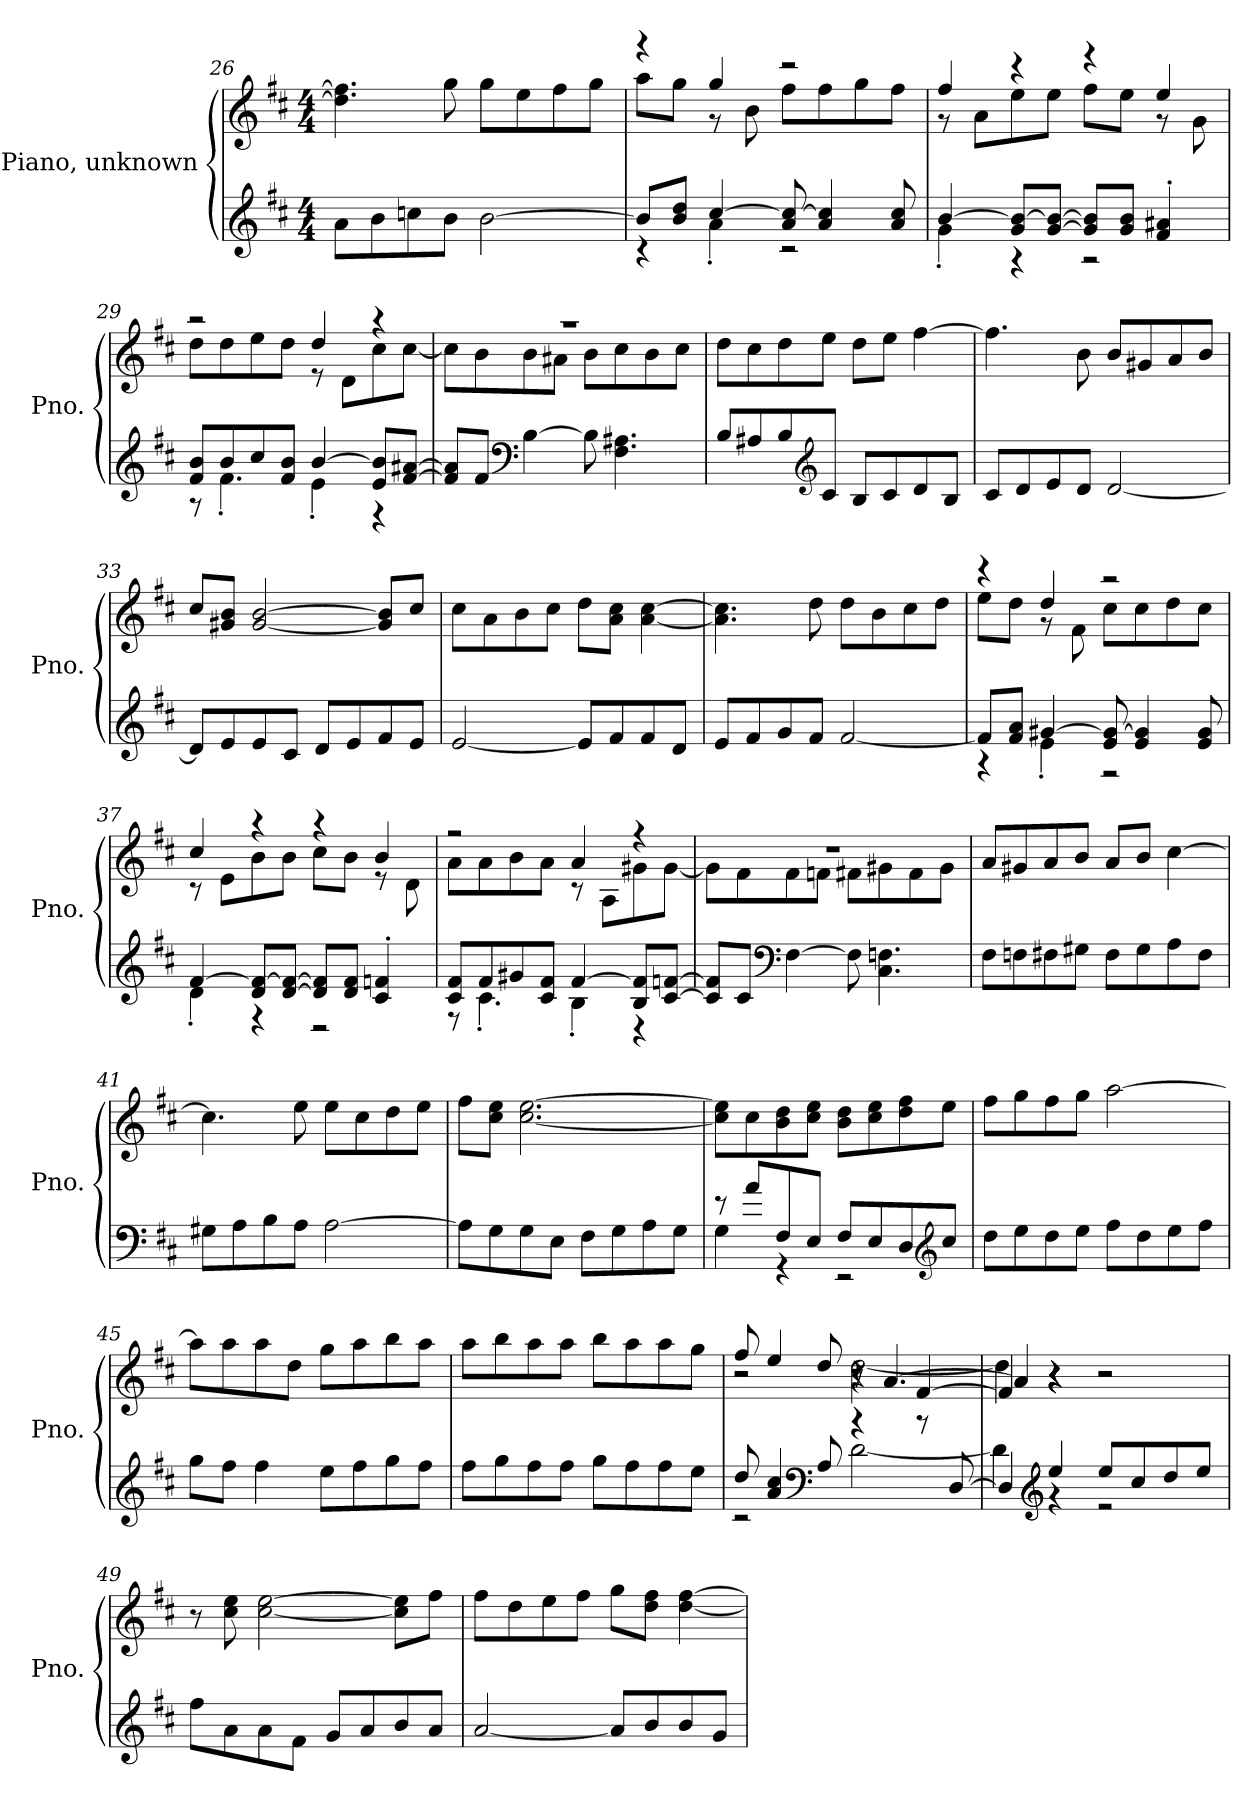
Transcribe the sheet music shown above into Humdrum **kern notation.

**kern	**kern
*part1	*part1
*staff2	*staff1
*I"Piano, unknown	*
*I'Pno.	*
*clefG2	*clefG2
*k[f#c#]	*k[f#c#]
*M4/4	*M4/4
=26	=26
8a\L	4.dd\] 4.ff#\]
8b\	.
8ccn\	.
8b\J	8gg\
[2b\	8gg\L
.	8ee\
.	8ff#\
.	8gg\J
=27	=27
*^	*^
8b/L]	4r	4r	8aa\L
8b/ 8dd/J	.	.	8gg\J
[4cc#/	4a'\	4gg/	8r
.	.	.	8b\
8a/ 8cc#/_	2r	2r	8ff#\L
4a/ 4cc#/]	.	.	8ff#\
.	.	.	8gg\
8a/ 8cc#/	.	.	8ff#\J
=28	=28	=28	=28
[4b/	4g'\	4ff#/	8r
.	.	.	8a\L
8g/ 8b/_L	4r	4r	8ee\
[8g/ 8b/_J	.	.	8ee\J
8g/] 8b/]L	2r	4r	8ff#\L
8g/ 8b/J	.	.	8ee\J
4f#/' 4a#X/'	.	4ee/	8r
.	.	.	8g\
!!LO:LB:g=z	!!
=29	=29	=29	=29
8f#/ 8b/L	8r	2r	8dd\L
8b/	4.f#'\	.	8dd\
8cc#/	.	.	8ee\
8f#/ 8b/J	.	.	8dd\J
[4b/	4e'\	4dd/	8r
.	.	.	8d\L
8e/ 8b/]L	4r	4r	8cc#\
[8f#/ [8a#X/J	.	.	[8cc#\J
*v	*v	*	*
=30	=30	=30
8f#/] 8a#/]L	1r	8cc#\L]
8f#/J	.	8b\
*clefF4	*	*
[4B\	.	8b\
.	.	8a#X\J
8B\]	.	8b\L
4.F#\ 4.A#X\	.	8cc#\
.	.	8b\
.	.	8cc#\J
*	*v	*v
=31	=31
8B/L	8dd\L
8A#X/	8cc#\
8B/	8dd\
*clefG2	*
8c#/J	8ee\J
8B/L	8dd\L
8c#/	8ee\J
8d/	[4ff#\
8B/J	.
=32	=32
8c#/L	4.ff#\]
8d/	.
8e/	.
8d/J	8b\
[2d/	8b/L
.	8g#X/
.	8a/
.	8b/J
!!LO:LB:g=z
=33	=33
8d/L]	8cc#/L
8e/	8g#X/ 8b/J
8e/	[2g#/ [2b/
8c#/J	.
8d/L	.
8e/	.
8f#/	8g#/] 8b/]L
8e/J	8cc#/J
=34	=34
[2e/	8cc#\L
.	8a\
.	8b\
.	8cc#\J
8e/L]	8dd\L
8f#/	8a\ 8cc#\J
8f#/	[4a\ [4cc#\
8d/J	.
=35	=35
8e/L	4.a\] 4.cc#\]
8f#/	.
8g/	.
8f#/J	8dd\
[2f#/	8dd\L
.	8b\
.	8cc#\
.	8dd\J
=36	=36
*^	*^
8f#/L]	4r	4r	8ee\L
8f#/ 8a/J	.	.	8dd\J
[4g#X/	4e'\	4dd/	8r
.	.	.	8f#\
8e/ 8g#/_	2r	2r	8cc#\L
4e/ 4g#/]	.	.	8cc#\
.	.	.	8dd\
8e/ 8g#/	.	.	8cc#\J
!!LO:LB:g=z	!!
=37	=37	=37	=37
[4f#/	4d'\	4cc#/	8r
.	.	.	8e\L
8d/ 8f#/_L	4r	4r	8b\
[8d/ 8f#/_J	.	.	8b\J
8d/] 8f#/]L	2r	4r	8cc#\L
8d/ 8f#/J	.	.	8b\J
4c#/' 4fn/'	.	4b/	8r
.	.	.	8d\
=38	=38	=38	=38
8c#/ 8f#/L	8r	2r	8a\L
8f#/	4.c#'\	.	8a\
8g#X/	.	.	8b\
8c#/ 8f#/J	.	.	8a\J
[4f#/	4B'\	4a/	8r
.	.	.	8A\L
8B/ 8f#/]L	4r	4r	8g#X\
[8c#/ [8fn/J	.	.	[8g#\J
*v	*v	*	*
=39	=39	=39
8c#/] 8f/]L	1r	8g#\L]
8c#/J	.	8f#\
*clefF4	*	*
[4F#\	.	8f#\
.	.	8fn\J
8F#\]	.	8f#X\L
4.C#\ 4.Fn\	.	8g#X\
.	.	8f#\
.	.	8g#\J
*	*v	*v
!!LO:LB:g=z
=40	=40
8F#\L	8a/L
8Fn\	8g#X/
8F#X\	8a/
8G#X\J	8b/J
8F#\L	8a/L
8G#\	8b/J
8A\	[4cc#\
8F#\J	.
=41	=41
8G#X\L	4.cc#\]
8A\	.
8B\	.
8A\J	8ee\
[2A\	8ee\L
.	8cc#\
.	8dd\
.	8ee\J
=42	=42
8A\L]	8ff#\L
8G\	8cc#\ 8ee\J
8G\	[2.cc#\ [2.ee\
8E\J	.
8F#\L	.
8G\	.
8A\	.
8G\J	.
=43	=43
*^	*
8r	4G\	8cc#\] 8ee\]L
8a/L	.	8cc#\
8F#/	4r	8b\ 8dd\
8E/J	.	8cc#\ 8ee\J
8F#/L	2r	8b\ 8dd\L
8E/	.	8cc#\ 8ee\
8D/	.	8dd\ 8ff#\
*clefG2	*	*
8cc#/J	.	8ee\J
*v	*v	*
!!LO:LB:g=z
=44	=44
8dd\L	8ff#\L
8ee\	8gg\
8dd\	8ff#\
8ee\J	8gg\J
8ff#\L	[2aa\
8dd\	.
8ee\	.
8ff#\J	.
=45	=45
8gg\L	8aa\L]
8ff#\J	8aa\
4ff#\	8aa\
.	8dd\J
8ee\L	8gg\L
8ff#\	8aa\
8gg\	8bb\
8ff#\J	8aa\J
=46	=46
8ff#\L	8aa\L
8gg\	8bb\
8ff#\	8aa\
8ff#\J	8aa\J
8gg\L	8bb\L
8ff#\	8aa\
8ff#\	8aa\
8ee\J	8gg\J
=47	=47
*^	*^
*	*	*	*^
8dd/	2r	8ff#/	2r	2r
4a/ 4cc#/	.	4ee/	.	.
*clefF4	*	*	*	*
8A/	.	8dd/	.	.
4r	[2d\	4r	[2dd\	8r
.	.	.	.	[4.a/
8r	.	[4f#/	.	.
[8D/	.	.	.	.
!!LO:PB:g=z	!!	!!
=48	=48	=48	=48	=48
4D/]	4d\]	4f#/]	4dd\]	4a/]
*clefG2	*	*	*	*
4ee/	4r	4r	4r	4r
8ee/L	2r	2r	2r	2r
8cc#/	.	.	.	.
8dd/	.	.	.	.
8ee/J	.	.	.	.
*v	*v	*	*	*
*	*v	*v	*v
=49	=49
8ff#\L	8r
8a\	8cc#\ 8ee\
8a\	[2cc#\ [2ee\
8f#\J	.
8g/L	.
8a/	.
8b/	8cc#\] 8ee\]L
8a/J	8ff#\J
=50	=50
[2a/	8ff#\L
.	8dd\
.	8ee\
.	8ff#\J
8a/L]	8gg\L
8b/	8dd\ 8ff#\J
8b/	[4dd\ [4ff#\
8g/J	.
=	=
*-	*-
